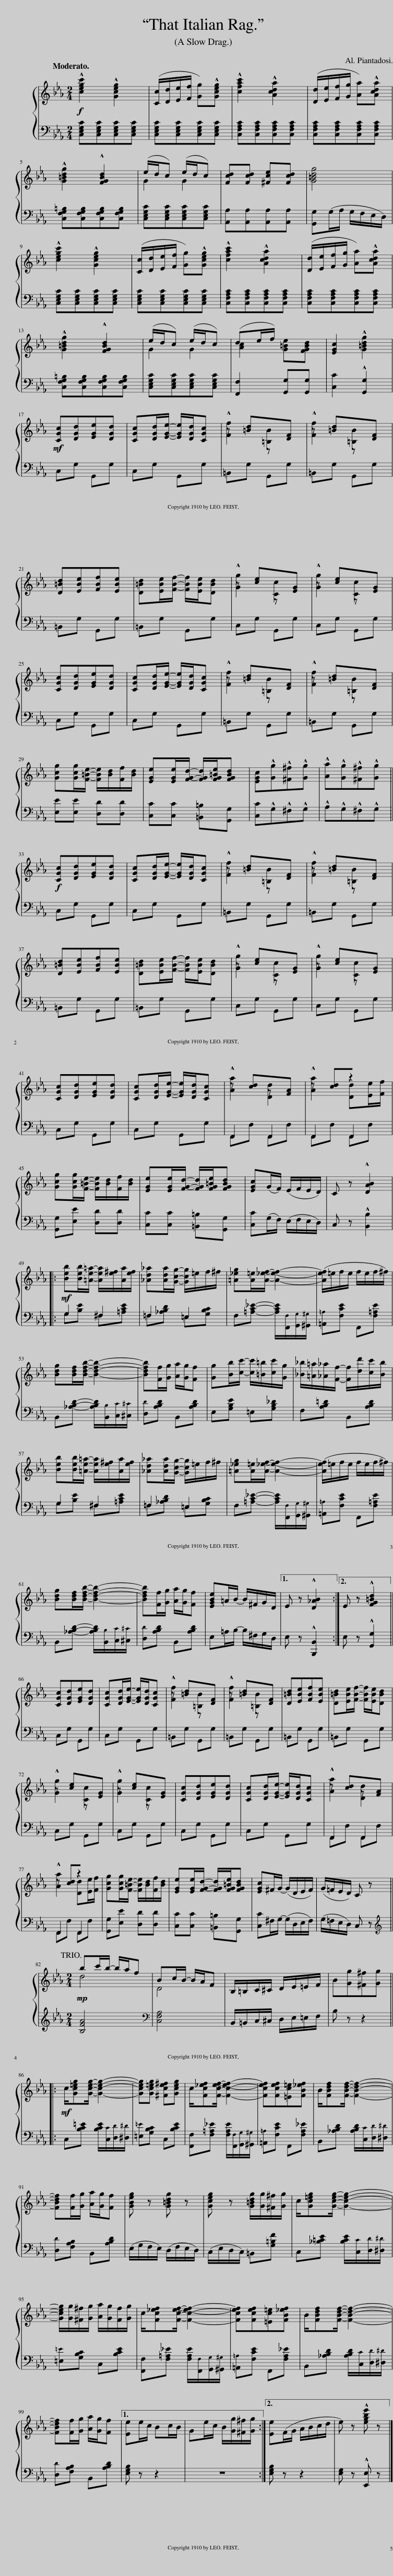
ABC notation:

X:1
%%score { ( 1 3 ) | ( 2 4 ) }
L:1/8
Q:1/4=90
M:2/4
I:linebreak $
K:Eb
V:1 treble
V:3 treble
V:2 bass
V:4 bass
V:1
!f! !^![cegc']2 !^![Gceg]2 | ([Cc]/[Dd]/[Ee]/[Ff]/ [Gg])!^![Gceg] | !^![cfac']2 !^![Acda]2 | ([Dd]/[Ee]/[Ff]/[Gg]/ [Aa])!^![Acda] |$ !^![G=Bdg]2 !^![FGBd]2 | %5
 (e/d/c) (e/d/c) | [Fcd][Fcd] [^Fce][Fcd] | [G=Bdg]4 |$ !^![cegc']2 !^![Gceg]2 | ([Cc]/[Dd]/[Ee]/[Ff]/ [Gg])!^![Gceg] | %10
 !^![cfac']2 !^![Acda]2 | ([Dd]/[Ee]/[Ff]/[Gg]/ [Aa])!^![Acda] |$ !^![G=Bdg]2 !^![FGBd]2 | (e/d/c) (e/d/c) | (de/f/) [G=Be][FGBd] | %15
 [EGc]2 !^![G=Bdg]2 |$!mf! [CGc][DGd][EGe][DGd] | [CGc][DGd]/[EGe]/- [EGe]/[DGd]/[CGc] | !^![Ff]2 [=B,=B]2 | !^![Ff]2 [=B,=B]2 |$ %20
 [D=Bd][EBe][FBf][EBe] | [D=Bd][EBe]/[FBf]/- [FBf]/[EBe]/[DBd] | !^![Gg]2 [Cc]2 | !^![Gg]2 [Cc]2 |$ [CGc][DGd][EGe][DGd] | %25
 [CGc][DGd]/[EGe]/- [EGe]/[DGd]/[CGc] | !^![Ff]2 [=B,=B]2 | !^![Ff]2 [=B,=B]2 |$ [Gcg][Gcg]/[F=Be]/- [FBe]/[Bd]/[Ff]/[Bd]/ | [EGe][EGe]/[FGd]/- [FGd]/[FG=Be]/[FGBd] | %30
 [EGc]!^![Gg]!^![^F^f]!^![Gg] | !^![Aa]!^![Gg]!^![^F^f]!^![Gg] ||$!f! [CGc][DGd][EGe][DGd] | [CGc][DGd]/[EGe]/- [EGe]/[DGd]/[CGc] | !^![Ff]2 [=B,=B]2 | %35
 !^![Ff]2 [=B,=B]2 |$ [D=Bd][EBe][FBf][EBe] | [D=Bd][EBe]/[FBf]/- [FBf]/[EBe]/[DBd] | !^![Gg]2 [Cc]2 | !^![Gg]2 [Cc]2 |$ %40
 [CGc][DGd][EGe][DGd] | [CGc][DGd]/[EGe]/- [EGe]/[DGd]/[CGc] | !^![Aa]2 [Dd]2 | !^![Aa]2 [Dd][Ee]/[Ff]/ |$ [Gcg][Gcg]/[F=Be]/- [FBe]/[Bd]/[Ff]/[Bd]/ | %45
 [EGe][EGe]/[FGd]/- [FGd]/[FG=Be]/[FGBd] | [EGc](G/F/) (E/F/E/D/) | C z !^![DAB]2 |:$!mf! [Beb][Beb]/[=Ae=a]/- [Aea]/[e^f]/[Aa]/[ef]/ | [_Ad_a][Ada]/[Gcg]/- [Gcg]/=e/f/^f/ | %50
 [=A_eg][A=e]/[A_ef]/- [Aef]2- | ([Aef]/=e/f/e/ f/e/f/^f/) |$ [Bdg][Bdf]/[Bdfb]/- [Bdfb]2- | [Bdfb][Ff]/[Gg]/ [Aa]/[Gg]/[Ff] | [Gg][Bb]/[cc']/- [cc']/[=B=b]/[cc']/[Gg]/ | %55
 [_B_b]/[=A=a]/[_A_a]/[Ff]/- [Ff]/[dd']/[cc']/[Bb]/ |$ [Beb][Beb]/[=Ae=a]/- [Aea]/[e^f]/[Aa]/[ef]/ | [_Ad_a][Ada]/[Gcg]/- [Gcg]/=e/f/^f/ | [=A_eg][A=e]/[A_ef]/- [Aef]2- | ([Aef]/=e/f/e/ f/e/f/^f/) |$ %60
 [Bdg][Bdf]/[Bdfb]/- [Bdfb]2- | [Bdfb][Ff]/[Gg]/ [Aa]/[Gg]/[Ff] | [EGBe]=A/B/- B/^F/G/D/ |1 E z !^![D_AB]2 :|2 E z !^![FG=Bd]2 ||$ %65
 [CGc][DGd][EGe][DGd] | [CGc][DGd]/[EGe]/- [EGe]/[DGd]/[CGc] | !^![Ff]2 [=B,=B]2 | !^![Ff]2 [=B,=B]2 | [D=Bd][EBe][FBf][EBe] | %70
 [D=Bd][EBe]/[FBf]/- [FBf]/[EBe]/[DBd] |$ !^![Gg]2 [Cc]2 | !^![Gg]2 [Cc]2 | [CGc][DGd][EGe][DGd] | [CGc][DGd]/[EGe]/- [EGe]/[DGd]/[CGc] | %75
 !^![Aa]2 [Dd]2 |$ !^![Aa]2 [Dd][Ee]/[Ff]/ | [Gcg][Gcg]/[F=Be]/- [FBe]/[Bd]/[Ff]/[Bd]/ | [EGe][EGe]/[FGd]/- [FGd]/[FG=Be]/[FGBd] | [EGc]^F/G/- (G/D/E/F/) | %80
 (G/=F/E/D/) C z ||$[M:2/4]!mp! bc'/b/- b/a/f | Bc/B/- B/A/F | B,/=B,/C/^C/ D/E/=E/F/ | B[Gg][^F^f][Gg] |:$ %85
!mf! c/[Gc=eg][Gceg]/- [Gceg]2- | [Gceg][Gc=eg] [^Fce^f][Gceg] | c/[Fc_ef][Fcef]/- [Fcef]2- | [Fcef][Fcef][=Ec=e][FB_ef] | B/[FBdf][FBdf]/- [FBdf]2- |$ %90
 [FBdf][Ff]/[Gg]/ [Aa]/[Gg]/[Ff] | [GBeg] z [G=Bdg] z | [Gceg] z [G=Bdg]/[Gg]/[^F^f]/[Gg]/ | c/[Gc=eg][Gceg]/- [Gceg]2- |$ [Gceg]/[Gg]/[^F^f]/[Gg]/ [Aa]/[Gg]/[Ff]/[Gg]/ | %95
 c/[Fc_ef][Fcef]/- [Fcef]2- | [Fcef][Fcef][=Ec=e][FB_ef] | B/[FBdf][FBdf]/- [FBdf]2- |$ [FBdf][Ff]/[Gg]/ [Aa]/[Gg]/[Ff] |1 [Ee]e/c/ Bc/B/ | %100
 Ge/c/ B/[Gg]/[^F^f]/[Gg]/ :|2 [Ee](F/G/ A/B/c/d/ | e) z !^![egbe'] z |] %103
V:2
 [C,E,G,C][C,E,G,C][C,E,G,C][C,E,G,C] | [C,E,G,C][C,E,G,C][C,E,G,C][C,E,G,C] | [C,F,A,C][C,F,A,C][C,F,A,C][C,F,A,C] | [C,F,A,C][C,F,A,C][C,F,A,C][C,F,A,C] |$ [C,F,G,=B,][C,F,G,B,][C,F,G,B,][C,F,G,B,] | %5
 [C,E,G,C][C,E,G,C][C,E,G,C][C,E,G,C] | [A,,A,][A,,A,][A,,A,][A,,A,] | [G,,G,](G,/A,/ G,/F,/E,/D,/) |$ [C,E,G,C][C,E,G,C][C,E,G,C][C,E,G,C] | [C,E,G,C][C,E,G,C][C,E,G,C][C,E,G,C] | %10
 [C,F,A,C][C,F,A,C][C,F,A,C][C,F,A,C] | [C,F,A,C][C,F,A,C][C,F,A,C][C,F,A,C] |$ [C,F,G,=B,][C,F,G,B,][C,F,G,B,][C,F,G,B,] | [C,E,G,C][C,E,G,C][C,E,G,C][C,E,G,C] | [F,,F,]2 [G,,G,][G,,G,] | %15
 [C,C]2 !^![G,,G,]2 |$ C,G, G,,G, | C,G, G,,G, | =B,,G, G,,G, | =B,,G, G,,G, |$ %20
 =B,,G, G,,G, | =B,,G, G,,G, | C,G, G,,G, | C,G, G,,G, |$ C,G, G,,G, | %25
 C,G, G,,G, | =B,,G, G,,G, | =B,,G, G,,G, |$ [E,E][E,E] [D,D][D,D] | [C,C][C,C] [=B,,=B,][G,,G,] | %30
 [C,C]!^!G,!^!^F,!^!G, | !^!A,!^!G,!^!^F,!^!G, ||$ C,G, G,,G, | C,G, G,,G, | =B,,G, G,,G, | %35
 =B,,G, G,,G, |$ =B,,G, G,,G, | =B,,G, G,,G, | C,G, G,,G, | C,G, G,,G, |$ %40
 C,G, G,,G, | C,G, G,,G, | F,,F, F,,F, | F,,F, F,,F, |$ [G,,G,][E,E] [D,D][D,D] | %45
 [C,C][C,C] [=B,,=B,][G,,G,] | [C,C](G,/F,/) (E,/F,/E,/D,/) | C, z !^![B,,B,]2 |:$ G,[B,E] ^F,[=A,CE] | F,[_A,B,D] =E,[G,B,C] | %50
 F,[=A,C_E]- [A,CE]/[F,,F,]/[G,,G,]/[^G,,^G,]/ | [=A,,=A,][F,CE] F,,[F,=A,E] |$ B,,[_A,B,D]- [A,B,D]/[B,,B,]/[C,C]/[^C,^C]/ | [D,D][A,B,D] B,,[A,B,D] | E,[G,B,E] =E,[G,B,_D] | %55
 F,[A,B,=D] B,,[A,B,D] |$ G,[B,E] ^F,[=A,CE] | F,[_A,B,D] =E,[G,B,C] | F,[=A,C_E]- [A,CE]/[F,,F,]/[G,,G,]/[^G,,^G,]/ | [=A,,=A,][F,CE] F,,[F,=A,E] |$ %60
 B,,[_A,B,D]- [A,B,D]/[B,,B,]/[C,C]/[^C,^C]/ | [D,D][A,B,D] B,,[A,B,D] | E,=A,/B,/- B,/^F,/G,/D,/ |1 E, z !^![B,,,B,,]2 :|2 E, z !^![G,,G,]2 ||$ %65
 C,G, G,,G, | C,G, G,,G, | =B,,G, G,,G, | =B,,G, G,,G, | =B,,G, G,,G, | %70
 =B,,G, G,,G, |$ C,G, G,,G, | C,G, G,,G, | C,G, G,,G, | C,G, G,,G, | %75
 F,,F, F,,F, |$ F,,F, F,,F, | [G,,G,][E,E] [D,D][D,D] | [C,C][C,C] [=B,,=B,][G,,G,] | [C,C]^F,/G,/- (G,/D,/E,/F,/) | %80
 (G,/=F,/E,/D,/) C, z ||$[M:2/4][K:treble] [B,FA]4 |[K:bass] [C,F,A,]4 | B,,/=B,,/C,/^C,/ D,/E,/=E,/F,/ | B, z z2 |:$ %85
 C,[B,C=E] [B,CE]/[C,C]/[D,D]/[^D,^D]/ | [=E,=E][G,B,C] C,[B,CE] | [F,,F,][F,=A,_E] [F,A,E]/[F,,F,]/[G,,G,]/[^G,,^G,]/ | [=A,,=A,][F,CE] F,,[F,A,_E] | B,,[_A,B,D] [A,B,D]/[C,C]/[D,D]/[^D,^D]/ |$ %90
 [D,D][F,A,B,] B,,[A,B,D] | (E,/G,/F,/E,/) (D,/F,/E,/D,/) | (C,/E,/D,/C,/) =B,,[G,=B,F] | C,[_B,=CE] [B,CE]/[C,C]/[D,D]/[^D,^D]/ |$ [=E,=E][G,B,C] C,[B,CE] | %95
 [F,,F,][F,=A,_E] [F,A,E]/[F,,F,]/[G,,G,]/[^G,,^G,]/ | [=A,,=A,][F,CE] F,,[F,A,_E] | B,,[_A,B,D] [A,B,D]/[C,C]/[D,D]/[^D,^D]/ |$ [D,D][F,A,B,] B,,[A,B,D] |1 [E,G,B,] z z2 | %100
 z4 :|2 [E,G,B,] z z2 | [E,G,] z !^![E,,E,] z |] %103
V:3
 x4 | x4 | x4 | x4 |$ x4 | %5
 G2 G2 | x4 | x4 |$ x4 | x4 | %10
 x4 | x4 |$ x4 | G2 G2 | [Ac]2 x2 | %15
 x4 |$ x4 | x4 | z [=Bd]z[DF] | z [=Bd]z[DF] |$ %20
 x4 | x4 | z [ce]z[EG] | z [ce]z[EG] |$ x4 | %25
 x4 | z [=Bd]z[DF] | z [=Bd]z[DF] |$ x4 | x4 | %30
 x4 | x4 ||$ x4 | x4 | z [=Bd]z[DF] | %35
 z [=Bd]z[DF] |$ x4 | x4 | z [ce]z[EG] | z [ce]z[EG] |$ %40
 x4 | x4 | z [cd]z[FA] | z [cd] z2 |$ x4 | %45
 x4 | x4 | x4 |:$ x4 | x4 | %50
 x4 | x4 |$ x4 | x4 | x4 | %55
 x4 |$ x4 | x4 | x4 | x4 |$ %60
 x4 | x4 | x4 |1 x4 :|2 x4 ||$ %65
 x4 | x4 | z [=Bd]z[DF] | z [=Bd]z[DF] | x4 | %70
 x4 |$ z [ce]z[EG] | z [ce]z[EG] | x4 | x4 | %75
 z [cd]z[FA] |$ z [cd] z2 | x4 | x4 | x4 | %80
 x4 ||$[M:2/4] d4 | D4 | x4 | x4 |:$ %85
 x4 | x4 | x4 | x4 | x4 |$ %90
 x4 | x4 | x4 | x4 |$ x4 | %95
 x4 | x4 | x4 |$ x4 |1 x4 | %100
 x4 :|2 x4 | x4 |] %103
V:4
 x4 | x4 | x4 | x4 |$ x4 | %5
 x4 | x4 | x4 |$ x4 | x4 | %10
 x4 | x4 |$ x4 | x4 | x4 | %15
 x4 |$ x4 | x4 | x4 | x4 |$ %20
 x4 | x4 | x4 | x4 |$ x4 | %25
 x4 | x4 | x4 |$ x4 | x4 | %30
 x4 | x4 ||$ x4 | x4 | x4 | %35
 x4 |$ x4 | x4 | x4 | x4 |$ %40
 x4 | x4 | F,,2 F,,2 | F,,2 F,,2 |$ x4 | %45
 x4 | x4 | x4 |:$ G,2 ^F,2 | =F,2 =E,2 | %50
 x4 | x4 |$ x4 | x4 | x4 | %55
 x4 |$ G,2 ^F,2 | =F,2 =E,2 | x4 | x4 |$ %60
 x4 | x4 | x4 |1 x4 :|2 x4 ||$ %65
 x4 | x4 | x4 | x4 | x4 | %70
 x4 |$ x4 | x4 | x4 | x4 | %75
 F,,2 F,,2 |$ F,,2 F,,2 | x4 | x4 | x4 | %80
 x4 ||$[M:2/4][K:treble] x4 |[K:bass] x4 | x4 | x4 |:$ %85
 x4 | x4 | x4 | x4 | x4 |$ %90
 x4 | x4 | x4 | x4 |$ x4 | %95
 x4 | x4 | x4 |$ x4 |1 x4 | %100
 x4 :|2 x4 | x4 |] %103
